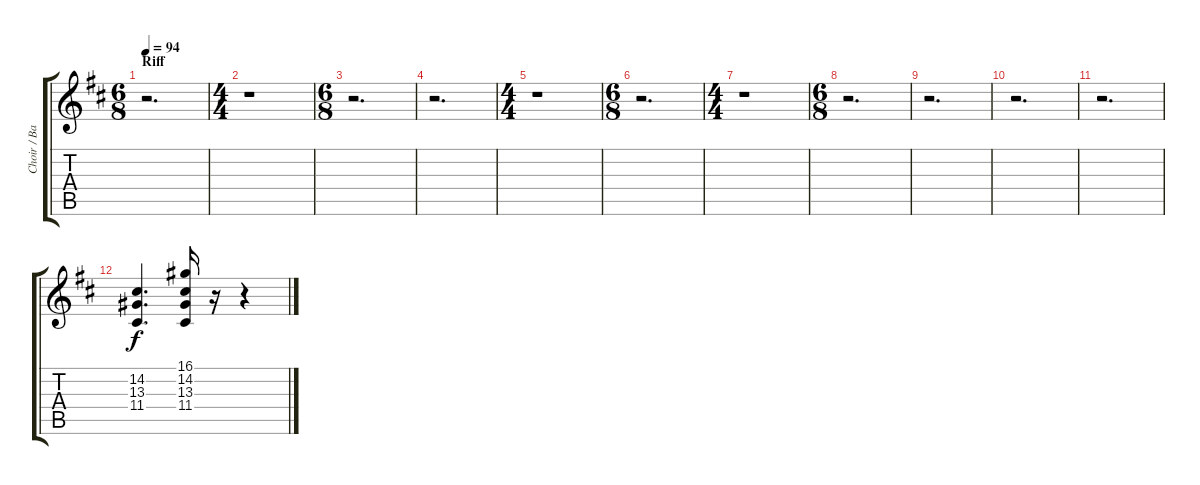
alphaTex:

\track ("Choir / Backing Vocals" "Choir / Ba") {instrument choiraahs}
\staff {score tabs}
\tuning (E4 B3 G3 D3 A2 E2) {hide}
\ts (6 8)
\section ("" "Riff")
\tempo 94
\clef g2
\ks bminor
r.2{d dy f} |
\ts (4 4)
r.1 |
\ts (6 8)
r.2{d} |
r.2{d} |
\ts (4 4)
r.1 |
\ts (6 8)
r.2{d} |
\ts (4 4)
r.1 |
\ts (6 8)
r.2{d} |
r.2{d} |
r.2{d} |
r.2{d} |
(14.2 13.3 11.4).4{d} (16.1 14.2 13.3 11.4).16 r.16 r.4
